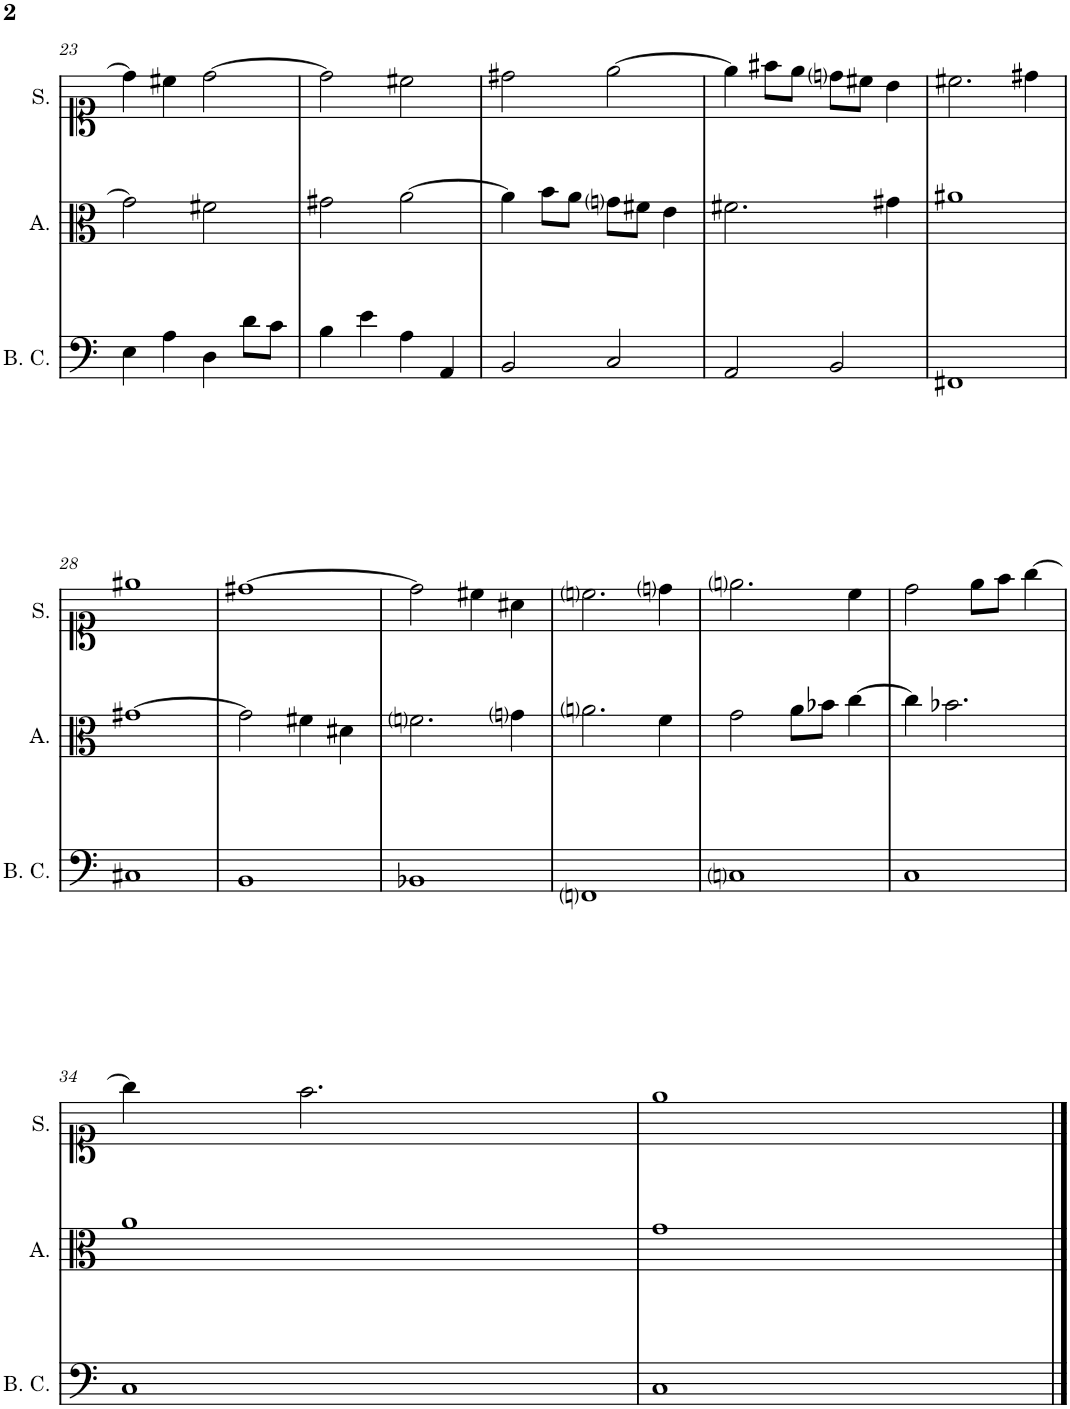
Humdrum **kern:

**kern	**kern	**kern
*part3	*part2	*part1
*staff3	*staff2	*staff1
*I"Basso Continuo	*I"Alto	*I"Soprano
*I'B. C.	*I'A.	*I'S.
!!LO:PB:g=z
*clefF4	*clefC3	*clefC1
*k[]	*k[]	*k[]
*M2/2	*M2/2	*M2/2
*met(c|)	*met(c|)	*met(c|)
=23	=23	=23
4E\	2g\]	4dd\]
4A\	.	4cc#X\
4D\	2f#X\	[2dd\
8d\L	.	.
8c\J	.	.
=24	=24	=24
4B\	2g#X\	2dd\]
4e\	.	.
4A\	[2a\	2cc#X\
4AA/	.	.
=25	=25	=25
2BB/	4a\]	2dd#X\
.	8b\L	.
.	8a\J	.
2C/	8gni\L	[2ee\
.	8f#X\J	.
.	4e\	.
=26	=26	=26
2AA/	2.f#X\	4ee\]
.	.	8ff#X\L
.	.	8ee\J
2BB/	.	8ddni\L
.	.	8cc#X\J
.	4g#X\	4b\
=27	=27	=27
1FF#X	1a#X	2.cc#X\
.	.	4dd#X\
!!LO:LB:g=z
=28	=28	=28
1C#X	[1g#X	1ee#X
=29	=29	=29
1BB	2g#\]	[1dd#X
.	4f#X\	.
.	4d#X\	.
=30	=30	=30
1BB-X	2.fni\	2dd#\]
.	.	4cc#X\
.	4gni\	4a#X\
=31	=31	=31
1FFni	2.ani\	2.ccni\
.	4f\	4ddni\
=32	=32	=32
1Cni	2g\	2.eeni\
.	8a\L	.
.	8b-X\J	.
.	[4cc\	4cc\
=33	=33	=33
1C	4cc\]	2dd\
.	2.b-X\	.
.	.	8ee\L
.	.	8ff\J
.	.	[4gg\
!!LO:LB:g=z
=34	=34	=34
1C	1a	4gg\]
.	.	2.ff\
=35	=35	=35
1C	1g	1ee
==	==	==
*-	*-	*-
